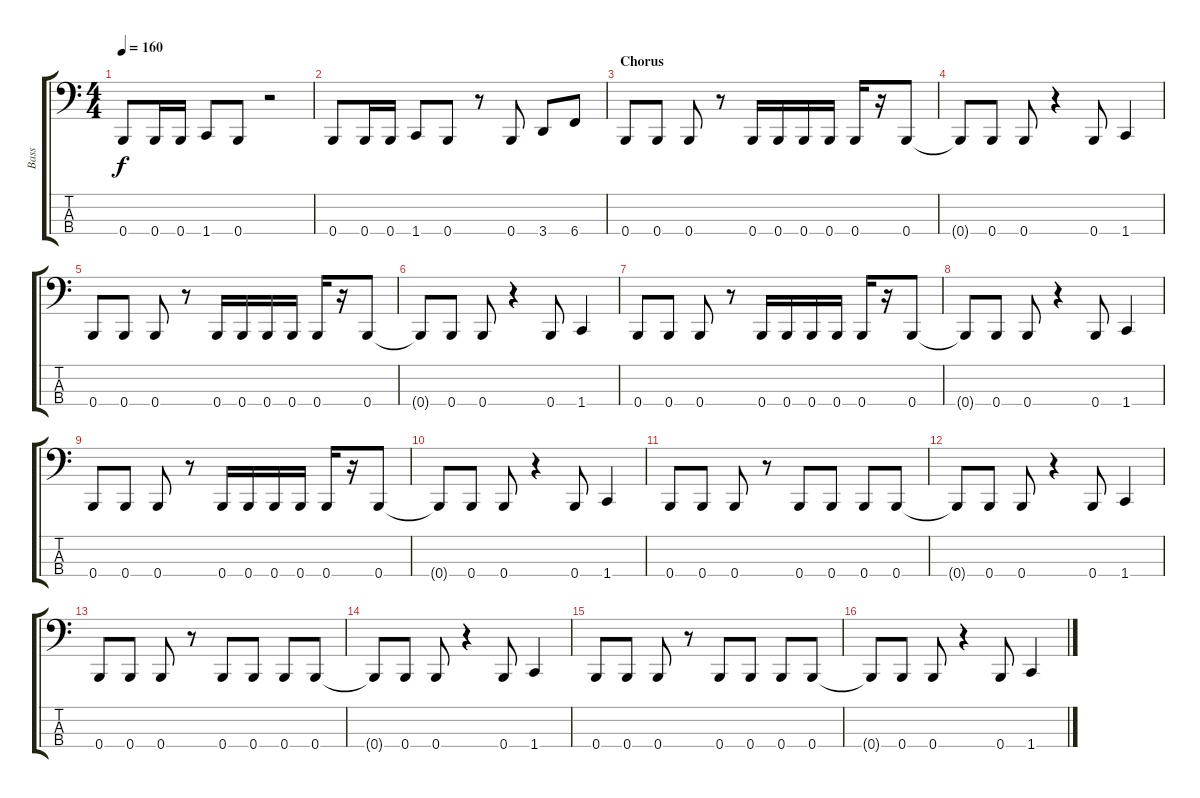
\track ("Bass" "Bass") {instrument electricbasspick}
\staff {score tabs}
\tuning (E2 B1 Gb1 B0) {hide}
\ts (4 4)
\tempo 160
\clef f4
\ks c
0.4.8{dy f} 0.4.16 0.4.16 1.4.8 0.4.8 r.2 |
0.4.8 0.4.16 0.4.16 1.4.8 0.4.8 r.8 0.4.8 3.4.8 6.4.8 |
\section ("" "Chorus")
0.4.8 0.4.8 0.4.8 r.8 0.4.16 0.4.16 0.4.16 0.4.16 0.4.16 r.16 0.4.8 |
0.4{t}.8 0.4.8 0.4.8 r.4 0.4.8 1.4.4 |
0.4.8 0.4.8 0.4.8 r.8 0.4.16 0.4.16 0.4.16 0.4.16 0.4.16 r.16 0.4.8 |
0.4{t}.8 0.4.8 0.4.8 r.4 0.4.8 1.4.4 |
0.4.8 0.4.8 0.4.8 r.8 0.4.16 0.4.16 0.4.16 0.4.16 0.4.16 r.16 0.4.8 |
0.4{t}.8 0.4.8 0.4.8 r.4 0.4.8 1.4.4 |
0.4.8 0.4.8 0.4.8 r.8 0.4.16 0.4.16 0.4.16 0.4.16 0.4.16 r.16 0.4.8 |
0.4{t}.8 0.4.8 0.4.8 r.4 0.4.8 1.4.4 |
0.4.8 0.4.8 0.4.8 r.8 0.4.8 0.4.8 0.4.8 0.4.8 |
0.4{t}.8 0.4.8 0.4.8 r.4 0.4.8 1.4.4 |
0.4.8 0.4.8 0.4.8 r.8 0.4.8 0.4.8 0.4.8 0.4.8 |
0.4{t}.8 0.4.8 0.4.8 r.4 0.4.8 1.4.4 |
0.4.8 0.4.8 0.4.8 r.8 0.4.8 0.4.8 0.4.8 0.4.8 |
0.4{t}.8 0.4.8 0.4.8 r.4 0.4.8 1.4.4
